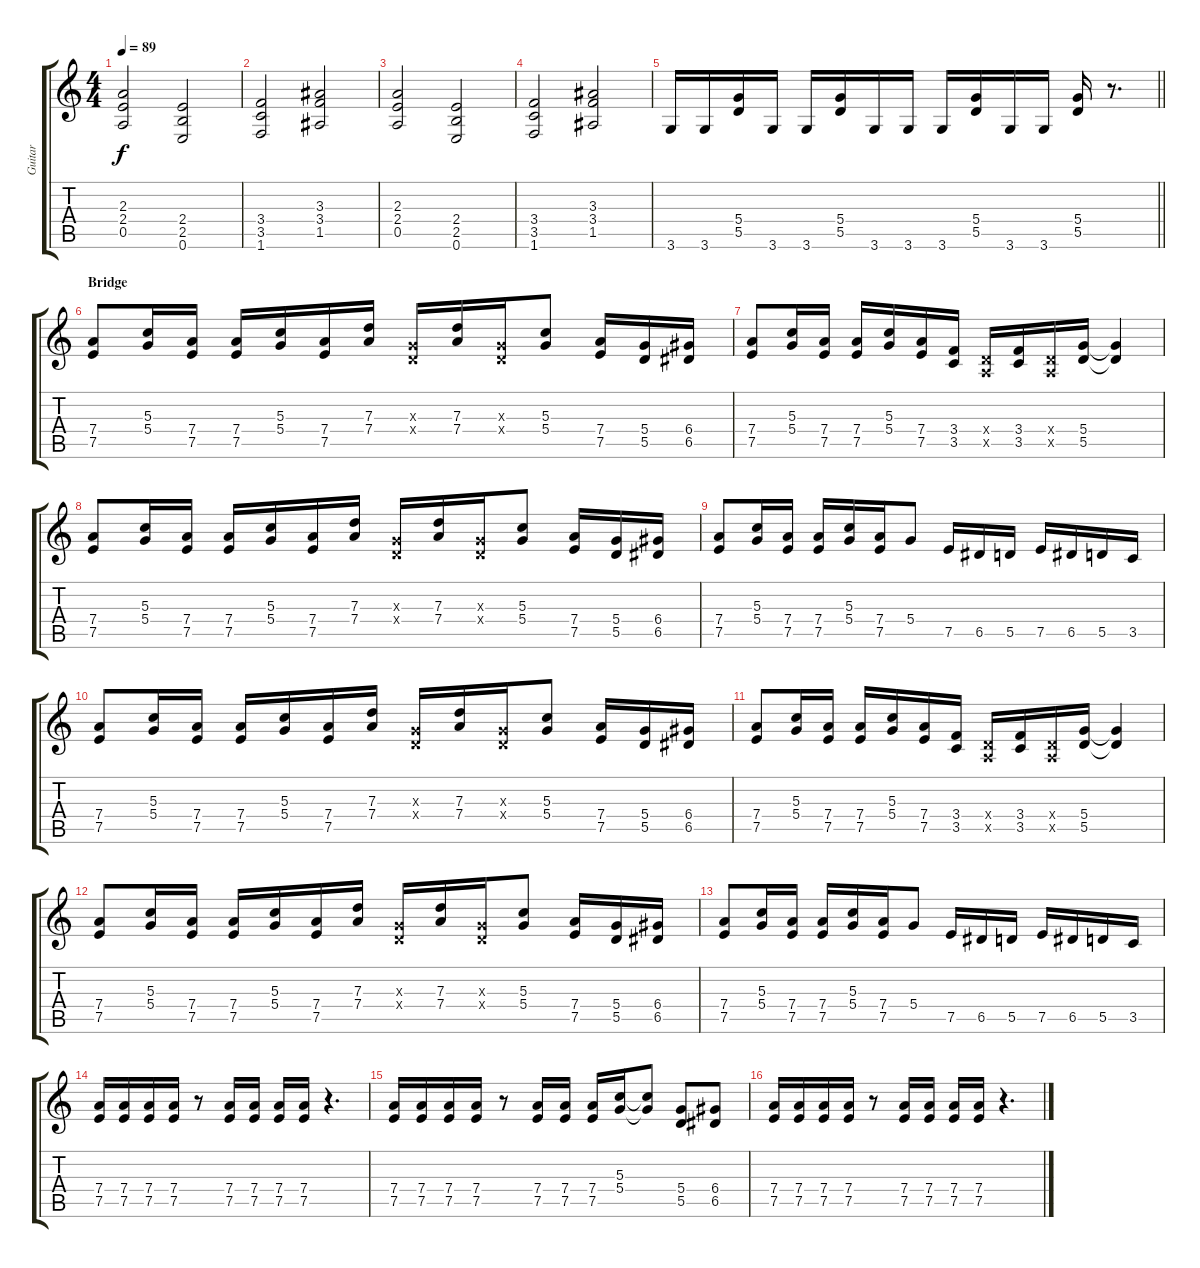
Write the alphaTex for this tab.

\track ("Guitar" "Guitar") {instrument distortionguitar}
\staff {score tabs}
\tuning (E4 B3 G3 D3 A2 E2) {hide}
\ts (4 4)
\tempo 89
\clef g2
\ks c
(2.3 2.4 0.5).2{dy f} (2.4 2.5 0.6).2 |
(3.4 3.5 1.6).2 (3.3 3.4 1.5).2 |
(2.3 2.4 0.5).2 (2.4 2.5 0.6).2 |
(3.4 3.5 1.6).2 (3.3 3.4 1.5).2 |
\barLineRight lightlight
3.6.16 3.6.16 (5.4 5.5).16 3.6.16 3.6.16 (5.4 5.5).16 3.6.16 3.6.16 3.6.16 (5.4 5.5).16 3.6.16 3.6.16 (5.4 5.5).16 r.8{d} |
\section ("" "Bridge")
(7.4 7.5).8 (5.3 5.4).16 (7.4 7.5).16 (7.4 7.5).16 (5.3 5.4).16 (7.4 7.5).16 (7.3 7.4).16 (0.3{x} 0.4{x}).16 (7.3 7.4).16 (0.3{x} 0.4{x}).16 (5.3 5.4).8 (7.4 7.5).16 (5.4 5.5).16 (6.4 6.5).16 |
(7.4 7.5).8 (5.3 5.4).16 (7.4 7.5).16 (7.4 7.5).16 (5.3 5.4).16 (7.4 7.5).16 (3.4 3.5).16 (0.4{x} 0.5{x}).16 (3.4 3.5).16 (0.4{x} 0.5{x}).16 (5.4 5.5).16 (5.4{t} 5.5{t}).4 |
(7.4 7.5).8 (5.3 5.4).16 (7.4 7.5).16 (7.4 7.5).16 (5.3 5.4).16 (7.4 7.5).16 (7.3 7.4).16 (0.3{x} 0.4{x}).16 (7.3 7.4).16 (0.3{x} 0.4{x}).16 (5.3 5.4).8 (7.4 7.5).16 (5.4 5.5).16 (6.4 6.5).16 |
(7.4 7.5).8 (5.3 5.4).16 (7.4 7.5).16 (7.4 7.5).16 (5.3 5.4).16 (7.4 7.5).16 5.4.8 7.5.16 6.5.16 5.5.16 7.5.16 6.5.16 5.5.16 3.5.16 |
(7.4 7.5).8 (5.3 5.4).16 (7.4 7.5).16 (7.4 7.5).16 (5.3 5.4).16 (7.4 7.5).16 (7.3 7.4).16 (0.3{x} 0.4{x}).16 (7.3 7.4).16 (0.3{x} 0.4{x}).16 (5.3 5.4).8 (7.4 7.5).16 (5.4 5.5).16 (6.4 6.5).16 |
(7.4 7.5).8 (5.3 5.4).16 (7.4 7.5).16 (7.4 7.5).16 (5.3 5.4).16 (7.4 7.5).16 (3.4 3.5).16 (0.4{x} 0.5{x}).16 (3.4 3.5).16 (0.4{x} 0.5{x}).16 (5.4 5.5).16 (5.4{t} 5.5{t}).4 |
(7.4 7.5).8 (5.3 5.4).16 (7.4 7.5).16 (7.4 7.5).16 (5.3 5.4).16 (7.4 7.5).16 (7.3 7.4).16 (0.3{x} 0.4{x}).16 (7.3 7.4).16 (0.3{x} 0.4{x}).16 (5.3 5.4).8 (7.4 7.5).16 (5.4 5.5).16 (6.4 6.5).16 |
(7.4 7.5).8 (5.3 5.4).16 (7.4 7.5).16 (7.4 7.5).16 (5.3 5.4).16 (7.4 7.5).16 5.4.8 7.5.16 6.5.16 5.5.16 7.5.16 6.5.16 5.5.16 3.5.16 |
(7.4 7.5).16 (7.4 7.5).16 (7.4 7.5).16 (7.4 7.5).16 r.8 (7.4 7.5).16 (7.4 7.5).16 (7.4 7.5).16 (7.4 7.5).16 r.4{d} |
(7.4 7.5).16 (7.4 7.5).16 (7.4 7.5).16 (7.4 7.5).16 r.8 (7.4 7.5).16 (7.4 7.5).16 (7.4 7.5).16 (5.3 5.4).16 (5.3{t} 5.4{t}).8 (5.4 5.5).8 (6.4 6.5).8 |
(7.4 7.5).16 (7.4 7.5).16 (7.4 7.5).16 (7.4 7.5).16 r.8 (7.4 7.5).16 (7.4 7.5).16 (7.4 7.5).16 (7.4 7.5).16 r.4{d}
